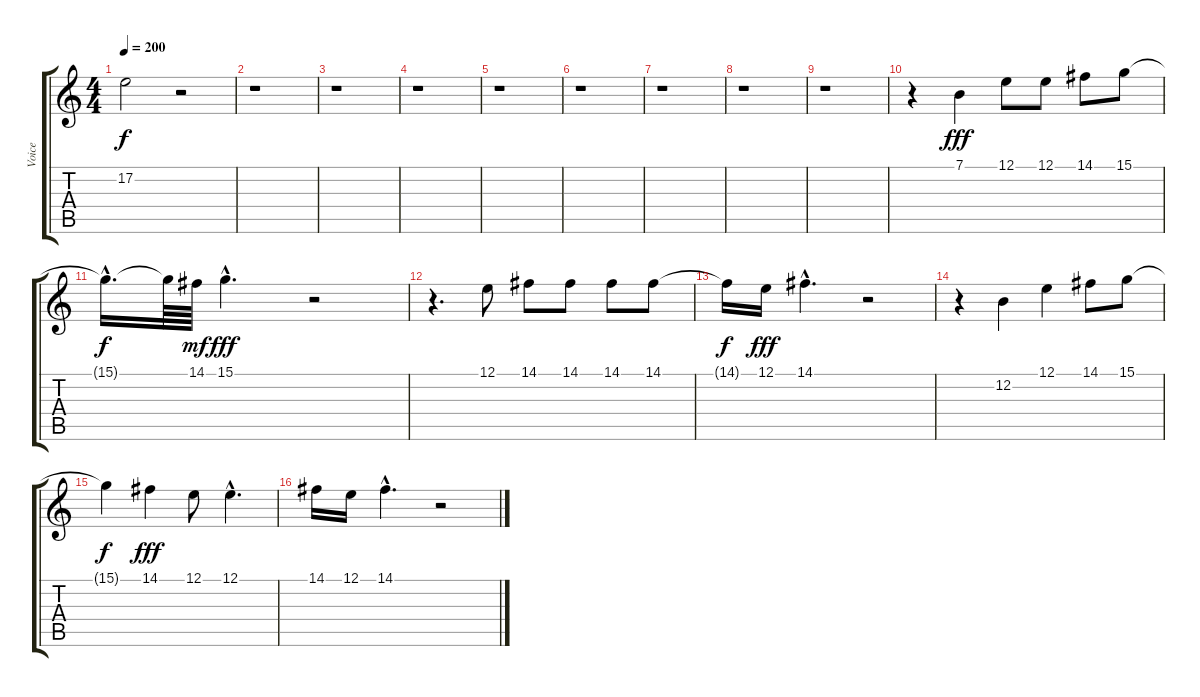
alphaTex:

\track ("Voice" "Voice") {instrument lead2sawtooth}
\staff {score tabs}
\tuning (E4 B3 G3 D3 A2 E2) {hide}
\ts (4 4)
\tempo 200
\clef g2
\ks c
17.2{t}.2{dy f} r.2 |
r.1 |
r.1 |
r.1 |
r.1 |
r.1 |
r.1 |
r.1 |
r.1 |
r.4 7.1.4{dy fff} 12.1.8 12.1.8 14.1.8 15.1.8 |
15.1{hac t}.16{d dy f} 15.1{t}.64 14.1.64{dy mf} 15.1{hac}.4{d dy fff} r.2 |
r.4{d} 12.1.8 14.1.8 14.1.8 14.1.8 14.1.8 |
14.1{t}.16{dy f} 12.1.16{dy fff} 14.1{hac}.4{d} r.2 |
r.4 12.2.4 12.1.4 14.1.8 15.1.8 |
15.1{t}.4{dy f} 14.1.4{dy fff} 12.1.8 12.1{hac}.4{d} |
14.1.16 12.1.16 14.1{hac}.4{d} r.2
